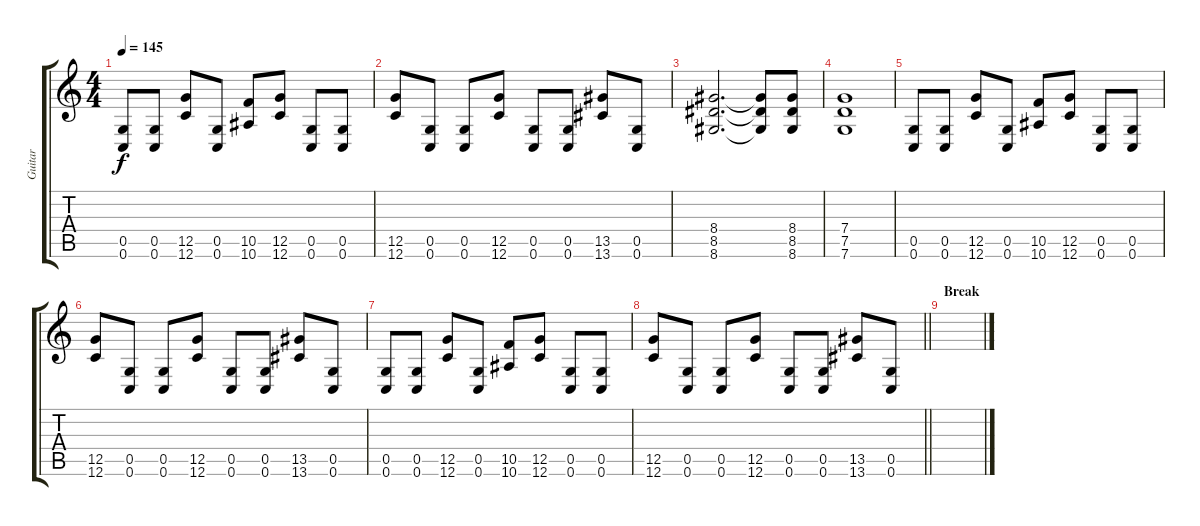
\track ("Guitar" "Guitar") {instrument distortionguitar}
\staff {score tabs}
\tuning (D4 A3 F3 C3 G2 C2) {hide}
\ts (4 4)
\tempo 145
\clef g2
\ks c
(0.5 0.6).8{dy f} (0.5 0.6).8 (12.5 12.6).8 (0.5 0.6).8 (10.5 10.6).8 (12.5 12.6).8 (0.5 0.6).8 (0.5 0.6).8 |
(12.5 12.6).8 (0.5 0.6).8 (0.5 0.6).8 (12.5 12.6).8 (0.5 0.6).8 (0.5 0.6).8 (13.5 13.6).8 (0.5 0.6).8 |
(8.4 8.5 8.6).2{d} (8.4{t} 8.5{t} 8.6{t}).8 (8.4 8.5 8.6).8 |
(7.4 7.5 7.6).1 |
(0.5 0.6).8 (0.5 0.6).8 (12.5 12.6).8 (0.5 0.6).8 (10.5 10.6).8 (12.5 12.6).8 (0.5 0.6).8 (0.5 0.6).8 |
(12.5 12.6).8 (0.5 0.6).8 (0.5 0.6).8 (12.5 12.6).8 (0.5 0.6).8 (0.5 0.6).8 (13.5 13.6).8 (0.5 0.6).8 |
(0.5 0.6).8 (0.5 0.6).8 (12.5 12.6).8 (0.5 0.6).8 (10.5 10.6).8 (12.5 12.6).8 (0.5 0.6).8 (0.5 0.6).8 |
\barLineRight lightlight
(12.5 12.6).8 (0.5 0.6).8 (0.5 0.6).8 (12.5 12.6).8 (0.5 0.6).8 (0.5 0.6).8 (13.5 13.6).8 (0.5 0.6).8 |
\section ("" "Break")
